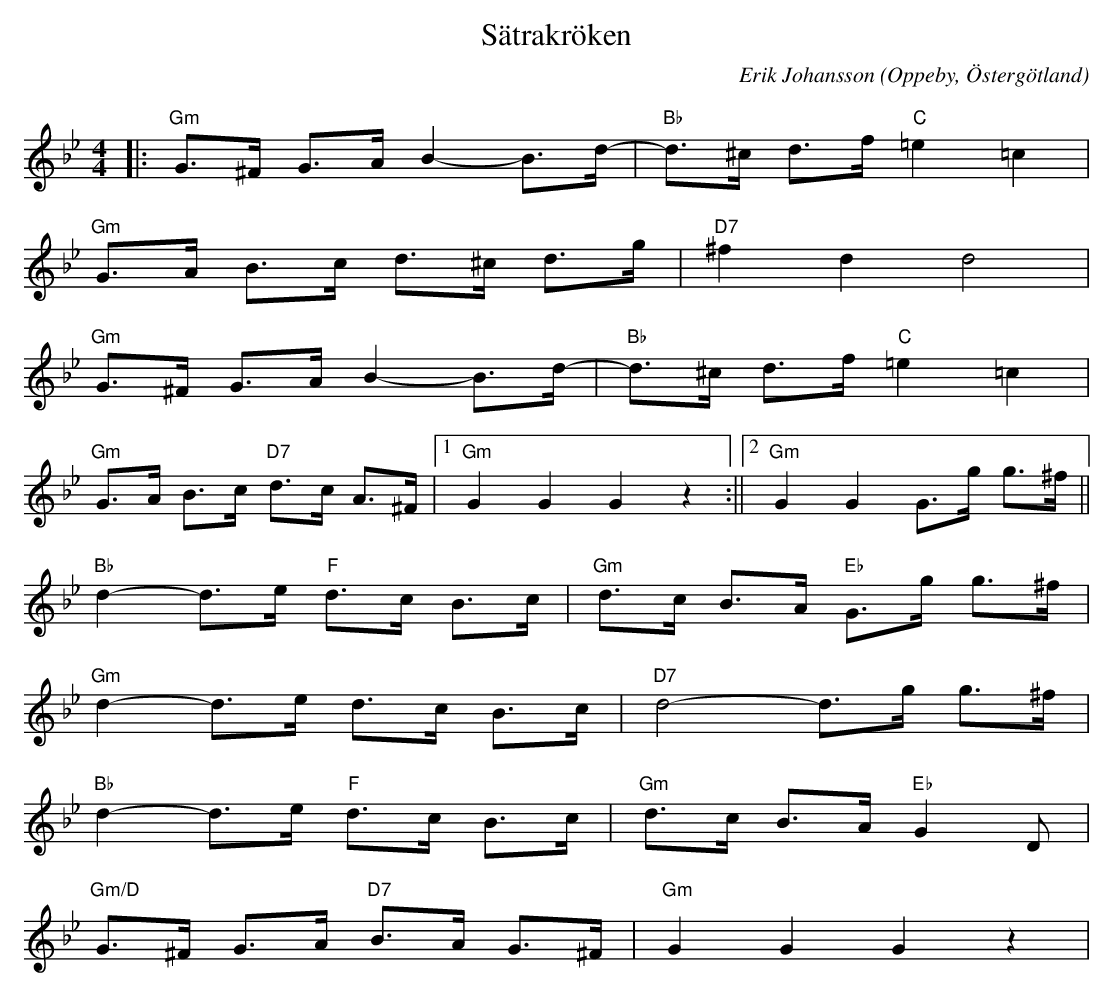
X:1
T:Sätrakröken
C:Erik Johansson
O:Oppeby, Östergötland
Q:130
M:4/4
L:1/8
K:Gm
|:"Gm"G>^F G>A B2-B>d-|"Bb" d>^c d>f"C" =e2 =c2|
  "Gm"G>A B>c d>^c d>g|"D7" ^f2 d2 d4 |
  "Gm"G>^F G>A B2-B>d-|"Bb" d>^c d>f"C" =e2 =c2|
  "Gm"G>A B>c "D7"d>c A>^F|1"Gm" G2 G2 G2 z2 :||2 "Gm" G2 G2 G>g g>^f ||
  "Bb" d2-d>e "F" d>c B>c | "Gm" d>c B>A "Eb" G>g g>^f |
  "Gm" d2-d>e  d>c B>c | "D7" d4-d>g g>^f |
  "Bb" d2-d>e "F" d>c B>c | "Gm" d>c B>A "Eb" G2 D |
  "Gm/D" G>^F G>A "D7" B>A G>^F | "Gm" G2 G2 G2 z2 |
